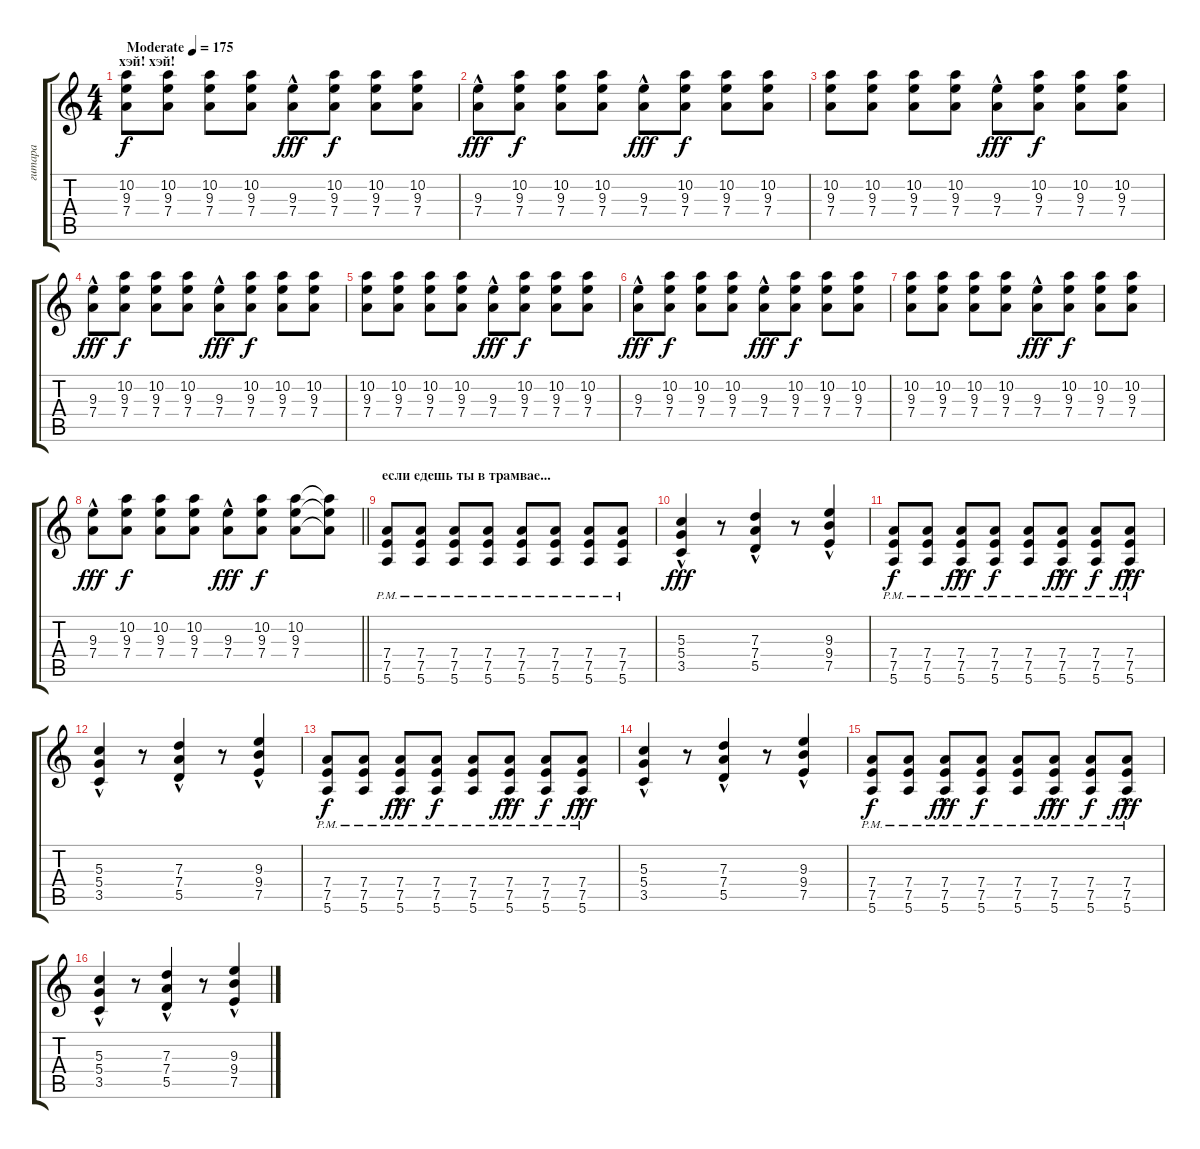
\track ("гитара" "гитара") {instrument distortionguitar}
\staff {score tabs}
\tuning (E4 B3 G3 D3 A2 E2) {hide}
\ts (4 4)
\section ("" "хэй! хэй!")
\tempo (175 "Moderate")
\clef g2
\ks c
(10.2 9.3 7.4).8{dy f instrument distortionguitar} (10.2 9.3 7.4).8 (10.2 9.3 7.4).8 (10.2 9.3 7.4).8 (9.3{hac} 7.4{hac}).8{dy fff} (10.2 9.3 7.4).8{dy f} (10.2 9.3 7.4).8 (10.2 9.3 7.4).8 |
(9.3{hac} 7.4{hac}).8{dy fff} (10.2 9.3 7.4).8{dy f} (10.2 9.3 7.4).8 (10.2 9.3 7.4).8 (9.3{hac} 7.4{hac}).8{dy fff} (10.2 9.3 7.4).8{dy f} (10.2 9.3 7.4).8 (10.2 9.3 7.4).8 |
(10.2 9.3 7.4).8 (10.2 9.3 7.4).8 (10.2 9.3 7.4).8 (10.2 9.3 7.4).8 (9.3{hac} 7.4{hac}).8{dy fff} (10.2 9.3 7.4).8{dy f} (10.2 9.3 7.4).8 (10.2 9.3 7.4).8 |
(9.3{hac} 7.4{hac}).8{dy fff} (10.2 9.3 7.4).8{dy f} (10.2 9.3 7.4).8 (10.2 9.3 7.4).8 (9.3{hac} 7.4{hac}).8{dy fff} (10.2 9.3 7.4).8{dy f} (10.2 9.3 7.4).8 (10.2 9.3 7.4).8 |
(10.2 9.3 7.4).8 (10.2 9.3 7.4).8 (10.2 9.3 7.4).8 (10.2 9.3 7.4).8 (9.3{hac} 7.4{hac}).8{dy fff} (10.2 9.3 7.4).8{dy f} (10.2 9.3 7.4).8 (10.2 9.3 7.4).8 |
(9.3{hac} 7.4{hac}).8{dy fff} (10.2 9.3 7.4).8{dy f} (10.2 9.3 7.4).8 (10.2 9.3 7.4).8 (9.3{hac} 7.4{hac}).8{dy fff} (10.2 9.3 7.4).8{dy f} (10.2 9.3 7.4).8 (10.2 9.3 7.4).8 |
(10.2 9.3 7.4).8 (10.2 9.3 7.4).8 (10.2 9.3 7.4).8 (10.2 9.3 7.4).8 (9.3{hac} 7.4{hac}).8{dy fff} (10.2 9.3 7.4).8{dy f} (10.2 9.3 7.4).8 (10.2 9.3 7.4).8 |
\barLineRight lightlight
(9.3{hac} 7.4{hac}).8{dy fff} (10.2 9.3 7.4).8{dy f} (10.2 9.3 7.4).8 (10.2 9.3 7.4).8 (9.3{hac} 7.4{hac}).8{dy fff} (10.2 9.3 7.4).8{dy f} (10.2 9.3 7.4).8 (10.2{t} 9.3{t} 7.4{t}).8 |
\section ("" "если едешь ты в трамвае...")
(7.4{pm} 7.5{pm} 5.6{pm}).8 (7.4{pm} 7.5{pm} 5.6{pm}).8 (7.4{pm} 7.5{pm} 5.6{pm}).8 (7.4{pm} 7.5{pm} 5.6{pm}).8 (7.4{pm} 7.5{pm} 5.6{pm}).8 (7.4{pm} 7.5{pm} 5.6{pm}).8 (7.4{pm} 7.5{pm} 5.6{pm}).8 (7.4{pm} 7.5{pm} 5.6{pm}).8 |
(5.3{hac} 5.4{hac} 3.5{hac}).4{dy fff} r.8 (7.3{hac} 7.4{hac} 5.5{hac}).4 r.8 (9.3{hac} 9.4{hac} 7.5{hac}).4 |
(7.4{pm} 7.5{pm} 5.6{pm}).8{dy f} (7.4{pm} 7.5{pm} 5.6{pm}).8 (7.4{hac pm} 7.5{hac pm} 5.6{hac pm}).8{dy fff} (7.4{pm} 7.5{pm} 5.6{pm}).8{dy f} (7.4{pm} 7.5{pm} 5.6{pm}).8 (7.4{hac pm} 7.5{hac pm} 5.6{hac pm}).8{dy fff} (7.4{pm} 7.5{pm} 5.6{pm}).8{dy f} (7.4{hac pm} 7.5{hac pm} 5.6{hac pm}).8{dy fff} |
(5.3{hac} 5.4{hac} 3.5{hac}).4 r.8 (7.3{hac} 7.4{hac} 5.5{hac}).4 r.8 (9.3{hac} 9.4{hac} 7.5{hac}).4 |
(7.4{pm} 7.5{pm} 5.6{pm}).8{dy f} (7.4{pm} 7.5{pm} 5.6{pm}).8 (7.4{hac pm} 7.5{hac pm} 5.6{hac pm}).8{dy fff} (7.4{pm} 7.5{pm} 5.6{pm}).8{dy f} (7.4{pm} 7.5{pm} 5.6{pm}).8 (7.4{hac pm} 7.5{hac pm} 5.6{hac pm}).8{dy fff} (7.4{pm} 7.5{pm} 5.6{pm}).8{dy f} (7.4{hac pm} 7.5{hac pm} 5.6{hac pm}).8{dy fff} |
(5.3{hac} 5.4{hac} 3.5{hac}).4 r.8 (7.3{hac} 7.4{hac} 5.5{hac}).4 r.8 (9.3{hac} 9.4{hac} 7.5{hac}).4 |
(7.4{pm} 7.5{pm} 5.6{pm}).8{dy f} (7.4{pm} 7.5{pm} 5.6{pm}).8 (7.4{hac pm} 7.5{hac pm} 5.6{hac pm}).8{dy fff} (7.4{pm} 7.5{pm} 5.6{pm}).8{dy f} (7.4{pm} 7.5{pm} 5.6{pm}).8 (7.4{hac pm} 7.5{hac pm} 5.6{hac pm}).8{dy fff} (7.4{pm} 7.5{pm} 5.6{pm}).8{dy f} (7.4{hac pm} 7.5{hac pm} 5.6{hac pm}).8{dy fff} |
(5.3{hac} 5.4{hac} 3.5{hac}).4 r.8 (7.3{hac} 7.4{hac} 5.5{hac}).4 r.8 (9.3{hac} 9.4{hac} 7.5{hac}).4
